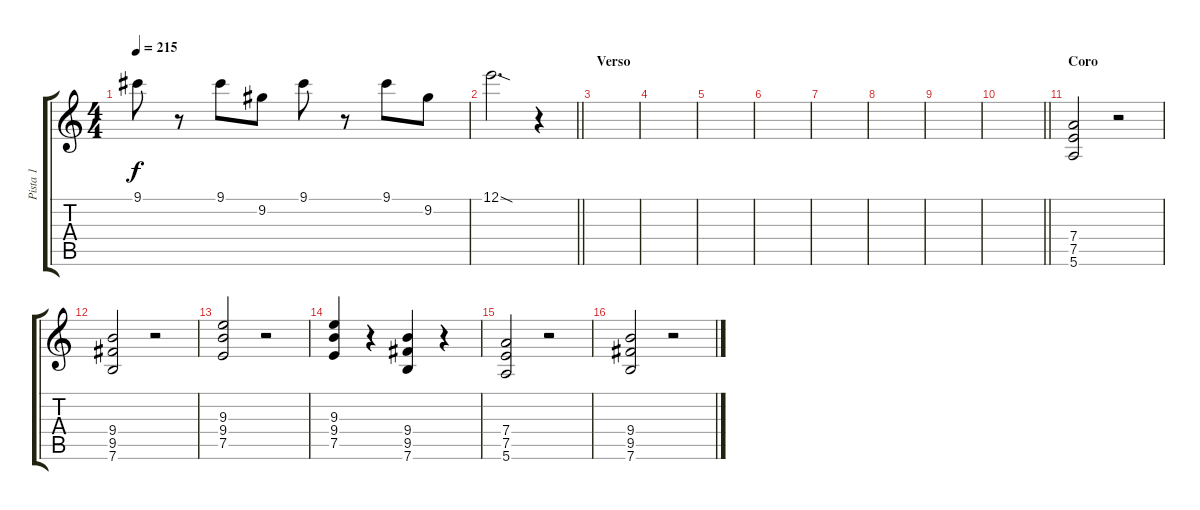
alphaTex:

\track ("Pista 1" "Pista 1") {instrument overdrivenguitar}
\staff {score tabs}
\tuning (E4 B3 G3 D3 A2 E2) {hide}
\ts (4 4)
\tempo 215
\clef g2
\ks c
9.1.8{dy f} r.8 9.1.8 9.2.8 9.1.8 r.8 9.1.8 9.2.8 |
\barLineRight lightlight
12.1{sod}.2{d} r.4 |
\section ("" "Verso")
|
|
|
|
|
|
|
\barLineRight lightlight
|
\section ("" "Coro")
(7.4 7.5 5.6).2 r.2 |
(9.4 9.5 7.6).2 r.2 |
(9.3 9.4 7.5).2 r.2 |
(9.3 9.4 7.5).4 r.4 (9.4 9.5 7.6).4 r.4 |
(7.4 7.5 5.6).2 r.2 |
(9.4 9.5 7.6).2 r.2
